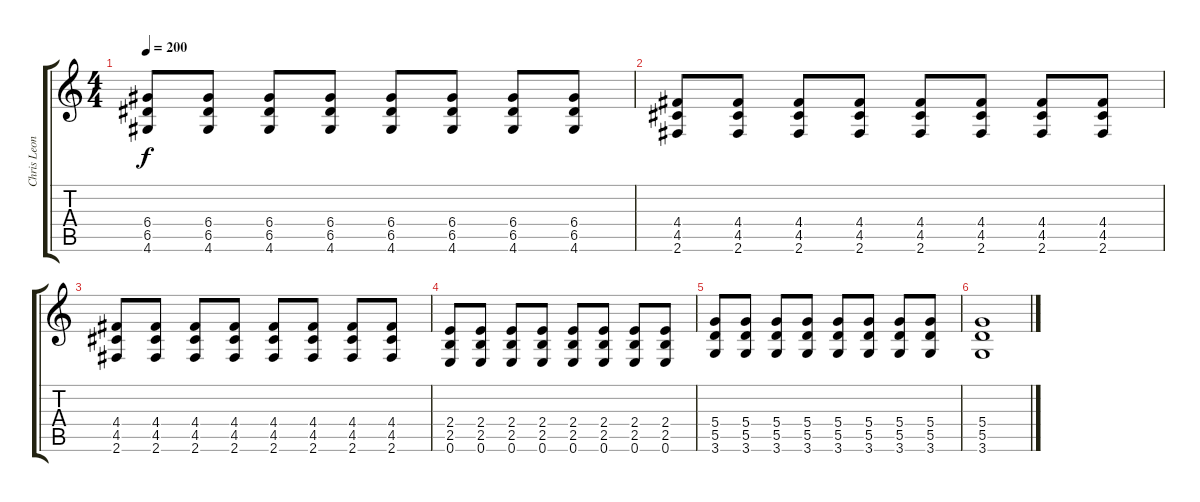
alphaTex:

\track ("Chris Leonard" "Chris Leon") {instrument distortionguitar}
\staff {score tabs}
\tuning (E4 B3 G3 D3 A2 E2) {hide}
\ts (4 4)
\tempo 200
\clef g2
\ks c
(6.4 6.5 4.6).8{dy f} (6.4 6.5 4.6).8 (6.4 6.5 4.6).8 (6.4 6.5 4.6).8 (6.4 6.5 4.6).8 (6.4 6.5 4.6).8 (6.4 6.5 4.6).8 (6.4 6.5 4.6).8 |
(4.4 4.5 2.6).8 (4.4 4.5 2.6).8 (4.4 4.5 2.6).8 (4.4 4.5 2.6).8 (4.4 4.5 2.6).8 (4.4 4.5 2.6).8 (4.4 4.5 2.6).8 (4.4 4.5 2.6).8 |
(4.4 4.5 2.6).8 (4.4 4.5 2.6).8 (4.4 4.5 2.6).8 (4.4 4.5 2.6).8 (4.4 4.5 2.6).8 (4.4 4.5 2.6).8 (4.4 4.5 2.6).8 (4.4 4.5 2.6).8 |
(2.4 2.5 0.6).8 (2.4 2.5 0.6).8 (2.4 2.5 0.6).8 (2.4 2.5 0.6).8 (2.4 2.5 0.6).8 (2.4 2.5 0.6).8 (2.4 2.5 0.6).8 (2.4 2.5 0.6).8 |
(5.4 5.5 3.6).8 (5.4 5.5 3.6).8 (5.4 5.5 3.6).8 (5.4 5.5 3.6).8 (5.4 5.5 3.6).8 (5.4 5.5 3.6).8 (5.4 5.5 3.6).8 (5.4 5.5 3.6).8 |
(5.4 5.5 3.6).1
